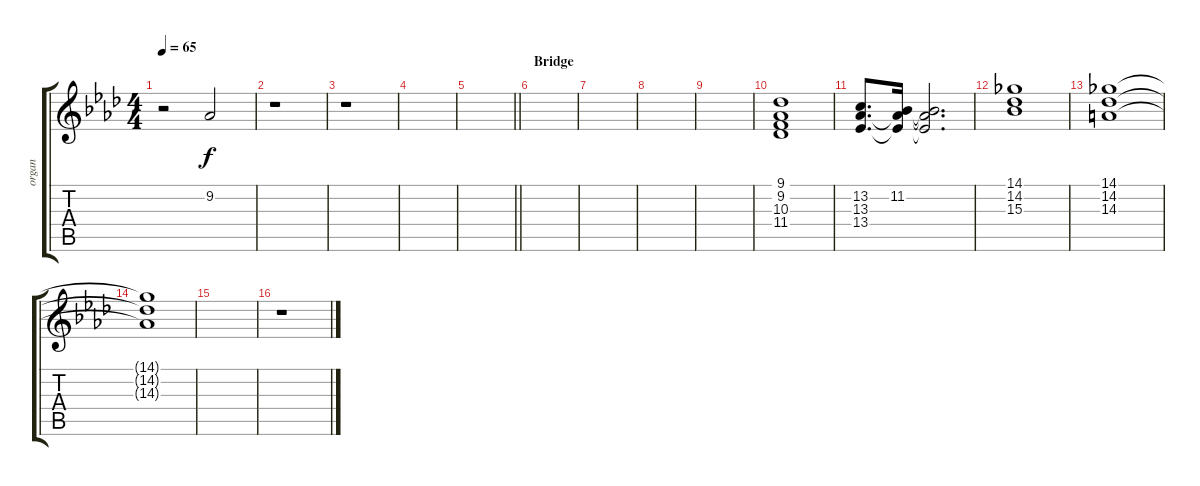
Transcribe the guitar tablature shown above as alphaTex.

\track ("organ" "organ") {instrument stringensemble2}
\staff {score tabs}
\tuning (E4 B3 G3 D3 A2 E2) {hide}
\ts (4 4)
\tempo 65
\clef g2
\ks ab
r.2{dy f} 9.2.2 |
r.1 |
r.1 |
|
\barLineRight lightlight
|
\section ("" "Bridge")
|
|
|
|
(9.1 9.2 10.3 11.4).1 |
(13.2 13.3 13.4).8{d} (11.2 13.3{t} 13.4{t}).16 (11.2{t} 13.3{t} 13.4{t}).2{d} |
(14.1 14.2 15.3).1 |
(14.1 14.2 14.3).1 |
(14.1{t} 14.2{t} 14.3{t}).1 |
|
r.1
